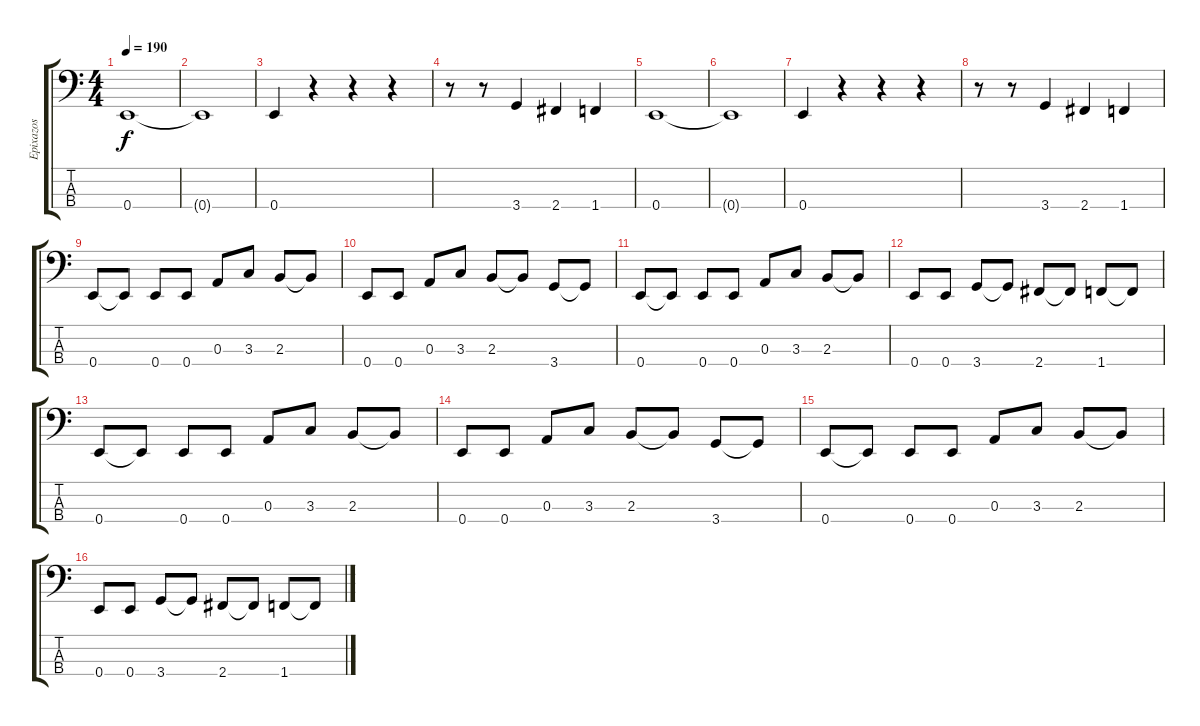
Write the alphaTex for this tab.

\track ("Epixazos" "Epixazos") {instrument electricbasspick}
\staff {score tabs}
\tuning (G2 D2 A1 E1) {hide}
\ts (4 4)
\tempo 190
\clef f4
\ks c
0.4.1{dy f} |
0.4{t}.1 |
0.4.4 r.4 r.4 r.4 |
r.8 r.8 3.4.4 2.4.4 1.4.4 |
0.4.1 |
0.4{t}.1 |
0.4.4 r.4 r.4 r.4 |
r.8 r.8 3.4.4 2.4.4 1.4.4 |
0.4.8 0.4{t}.8 0.4.8 0.4.8 0.3.8 3.3.8 2.3.8 2.3{t}.8 |
0.4.8 0.4.8 0.3.8 3.3.8 2.3.8 2.3{t}.8 3.4.8 3.4{t}.8 |
0.4.8 0.4{t}.8 0.4.8 0.4.8 0.3.8 3.3.8 2.3.8 2.3{t}.8 |
0.4.8 0.4.8 3.4.8 3.4{t}.8 2.4.8 2.4{t}.8 1.4.8 1.4{t}.8 |
0.4.8 0.4{t}.8 0.4.8 0.4.8 0.3.8 3.3.8 2.3.8 2.3{t}.8 |
0.4.8 0.4.8 0.3.8 3.3.8 2.3.8 2.3{t}.8 3.4.8 3.4{t}.8 |
0.4.8 0.4{t}.8 0.4.8 0.4.8 0.3.8 3.3.8 2.3.8 2.3{t}.8 |
0.4.8 0.4.8 3.4.8 3.4{t}.8 2.4.8 2.4{t}.8 1.4.8 1.4{t}.8
